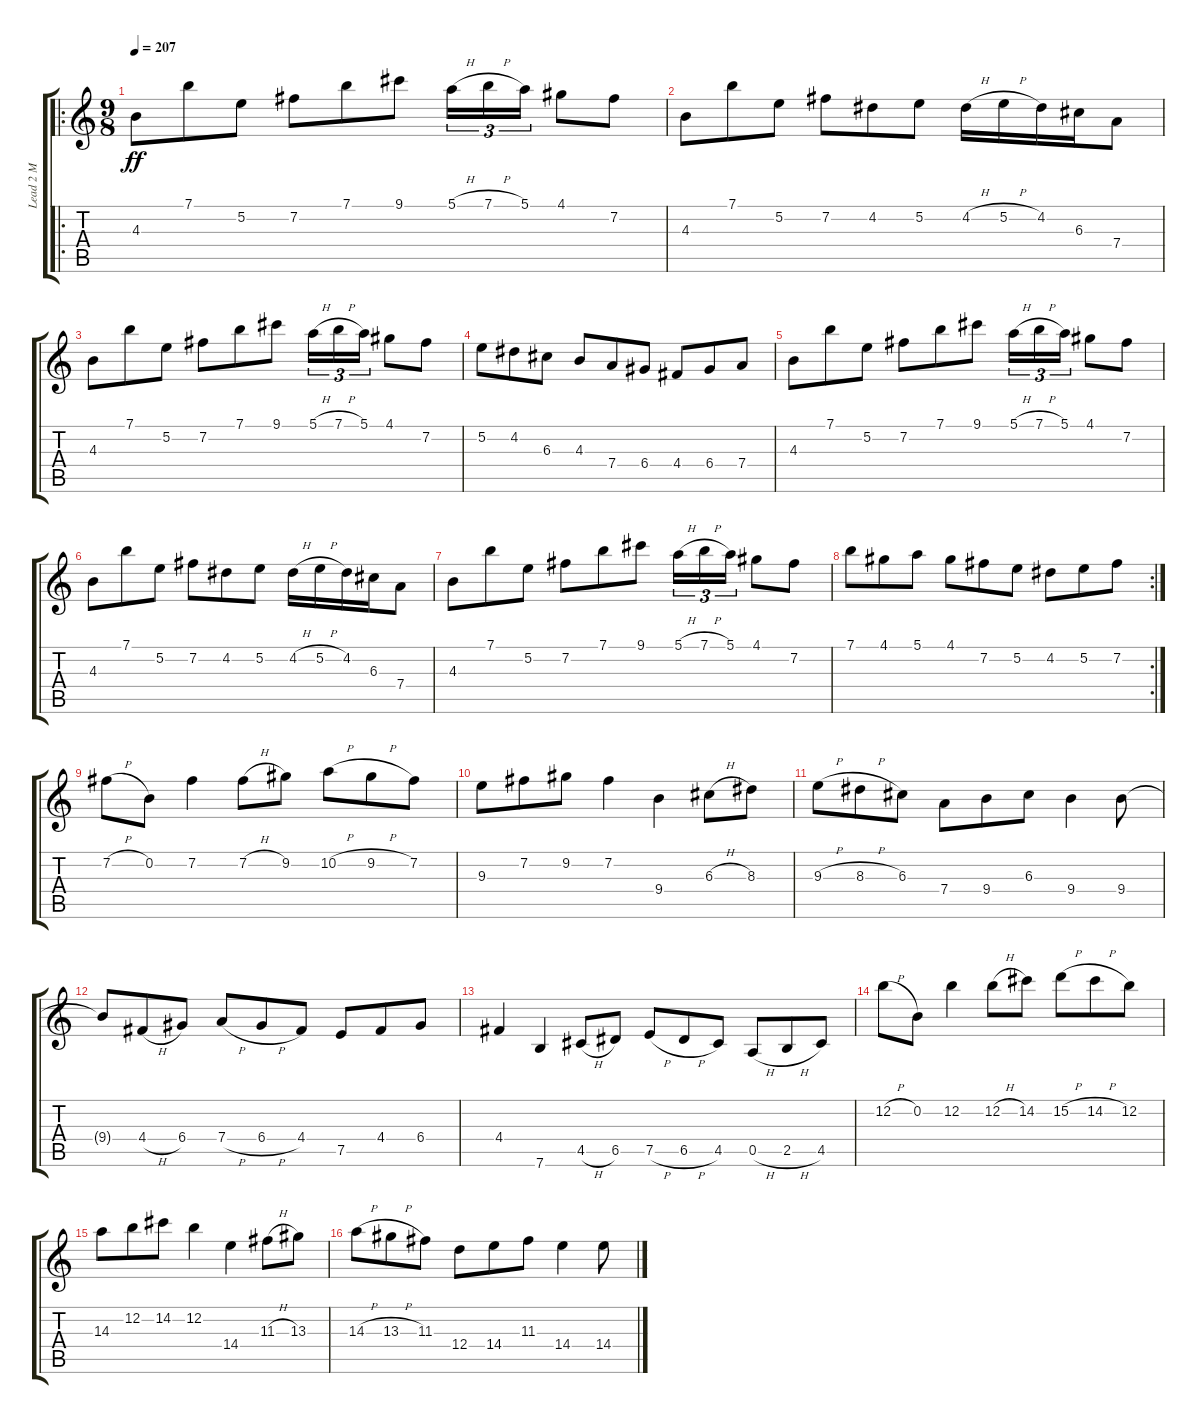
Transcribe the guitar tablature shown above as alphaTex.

\track ("Lead 2 M" "Lead 2 M") {instrument distortionguitar}
\staff {score tabs}
\tuning (E4 B3 G3 D3 A2 E2) {hide}
\ro
\ts (9 8)
\tempo 207
\clef g2
\ks c
4.3.8{dy ff} 7.1.8 5.2.8 7.2.8 7.1.8 9.1.8 5.1{h}.16{tu (3 2)} 7.1{h}.16{tu (3 2)} 5.1.16{tu (3 2)} 4.1.8 7.2.8 |
4.3.8 7.1.8 5.2.8 7.2.8 4.2.8 5.2.8 4.2{h}.16 5.2{h}.16 4.2.16 6.3.16 7.4.8 |
4.3.8 7.1.8 5.2.8 7.2.8 7.1.8 9.1.8 5.1{h}.16{tu (3 2)} 7.1{h}.16{tu (3 2)} 5.1.16{tu (3 2)} 4.1.8 7.2.8 |
5.2.8 4.2.8 6.3.8 4.3.8 7.4.8 6.4.8 4.4.8 6.4.8 7.4.8 |
4.3.8 7.1.8 5.2.8 7.2.8 7.1.8 9.1.8 5.1{h}.16{tu (3 2)} 7.1{h}.16{tu (3 2)} 5.1.16{tu (3 2)} 4.1.8 7.2.8 |
4.3.8 7.1.8 5.2.8 7.2.8 4.2.8 5.2.8 4.2{h}.16 5.2{h}.16 4.2.16 6.3.16 7.4.8 |
4.3.8 7.1.8 5.2.8 7.2.8 7.1.8 9.1.8 5.1{h}.16{tu (3 2)} 7.1{h}.16{tu (3 2)} 5.1.16{tu (3 2)} 4.1.8 7.2.8 |
\rc 2
7.1.8 4.1.8 5.1.8 4.1.8 7.2.8 5.2.8 4.2.8 5.2.8 7.2.8 |
7.2{h}.8 0.2.8 7.2.4 7.2{h}.8 9.2.8 10.2{h}.8 9.2{h}.8 7.2.8 |
9.3.8 7.2.8 9.2.8 7.2.4 9.4.4 6.3{h}.8 8.3.8 |
9.3{h}.8 8.3{h}.8 6.3.8 7.4.8 9.4.8 6.3.8 9.4.4 9.4.8 |
9.4{t}.8 4.4{h}.8 6.4.8 7.4{h}.8 6.4{h}.8 4.4.8 7.5.8 4.4.8 6.4.8 |
4.4.4 7.6.4 4.5{h}.8 6.5.8 7.5{h}.8 6.5{h}.8 4.5.8 0.5{h}.8 2.5{h}.8 4.5.8 |
12.2{h}.8 0.2.8 12.2.4 12.2{h}.8 14.2.8 15.2{h}.8 14.2{h}.8 12.2.8 |
14.3.8 12.2.8 14.2.8 12.2.4 14.4.4 11.3{h}.8 13.3.8 |
14.3{h}.8 13.3{h}.8 11.3.8 12.4.8 14.4.8 11.3.8 14.4.4 14.4.8
